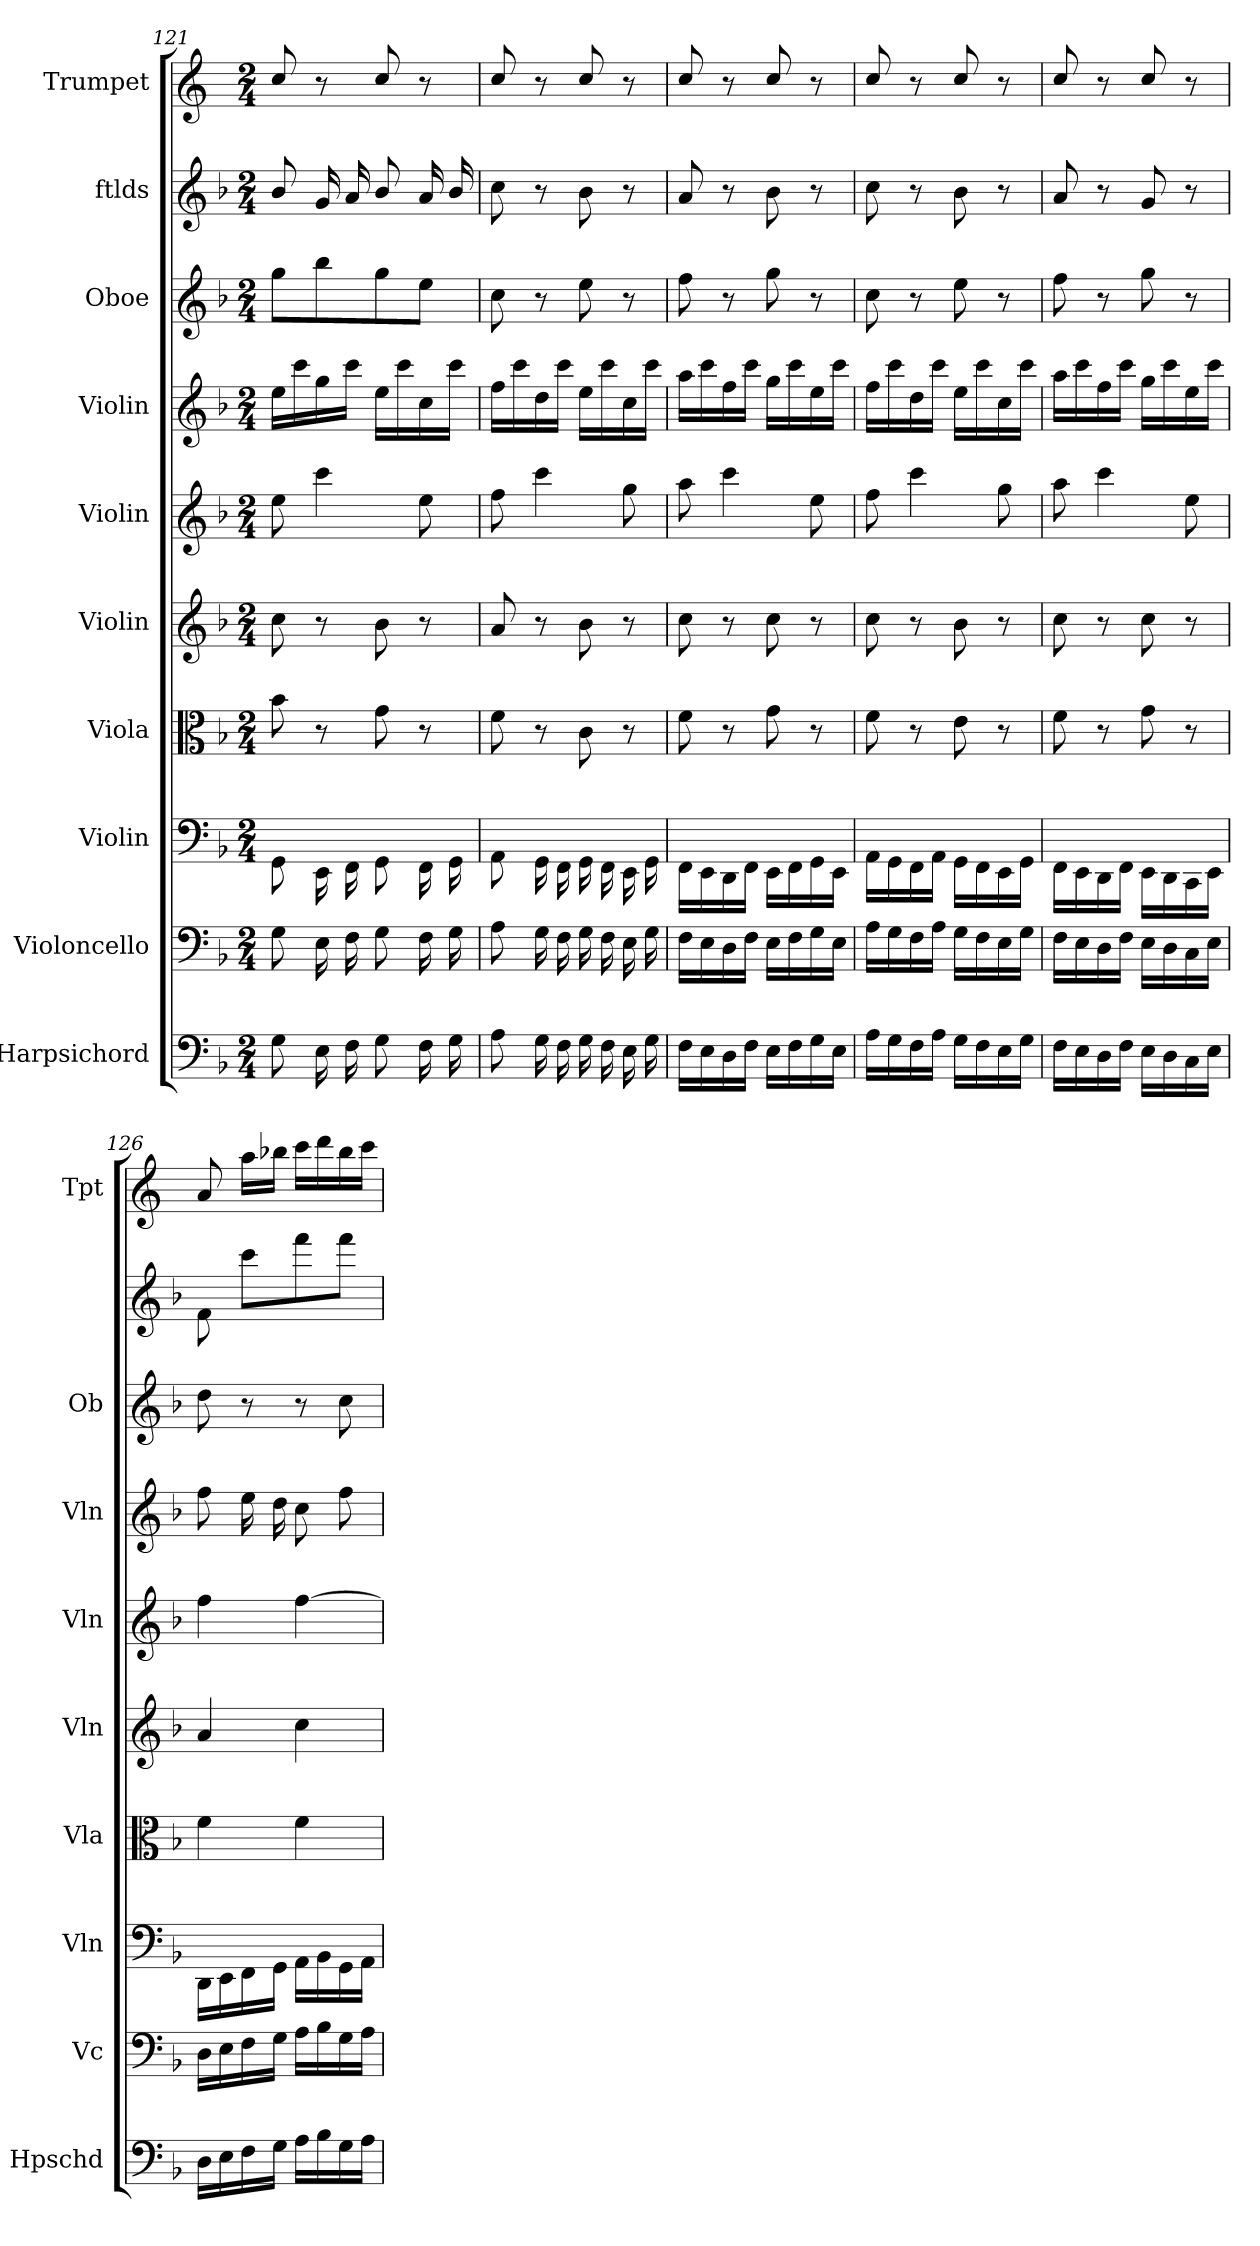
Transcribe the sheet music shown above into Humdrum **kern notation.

**kern	**kern	**kern	**kern	**kern	**kern	**kern	**kern	**kern	**kern
*part10	*part9	*part8	*part7	*part6	*part5	*part4	*part3	*part2	*part1
*staff10	*staff9	*staff8	*staff7	*staff6	*staff5	*staff4	*staff3	*staff2	*staff1
*I"Harpsichord	*I"Violoncello	*I"Violin	*I"Viola	*I"Violin	*I"Violin	*I"Violin	*I"Oboe	*I"ftlds	*I"Trumpet
*I'Hpschd	*I'Vc	*I'Vln	*I'Vla	*I'Vln	*I'Vln	*I'Vln	*I'Ob	*	*I'Tpt
*clefF4	*clefF4	*clefF4	*clefC3	*clefG2	*clefG2	*clefG2	*clefG2	*clefG2	*clefG2
*k[b-]	*k[b-]	*k[b-]	*k[b-]	*k[b-]	*k[b-]	*k[b-]	*k[b-]	*k[b-]	*k[]
*M2/4	*M2/4	*M2/4	*M2/4	*M2/4	*M2/4	*M2/4	*M2/4	*M2/4	*M2/4
=121	=121	=121	=121	=121	=121	=121	=121	=121	=121
8G\	8G\	8GG\	8b-\	8cc\	8ee\	16ee\LL	8gg\L	8b-/	8cc/
.	.	.	.	.	.	16ccc\	.	.	.
16E\	16E\	16EE\	8r	8r	4ccc\	16gg\	8bb-\	16g/	8r
16F\	16F\	16FF\	.	.	.	16ccc\JJ	.	16a/	.
8G\	8G\	8GG\	8g\	8b-\	.	16ee\LL	8gg\	8b-/	8cc/
.	.	.	.	.	.	16ccc\	.	.	.
16F\	16F\	16FF\	8r	8r	8ee\	16cc\	8ee\J	16a/	8r
16G\	16G\	16GG\	.	.	.	16ccc\JJ	.	16b-/	.
=122	=122	=122	=122	=122	=122	=122	=122	=122	=122
8A\	8A\	8AA\	8f\	8a/	8ff\	16ff\LL	8cc\	8cc\	8cc/
.	.	.	.	.	.	16ccc\	.	.	.
16G\	16G\	16GG\	8r	8r	4ccc\	16dd\	8r	8r	8r
16F\	16F\	16FF\	.	.	.	16ccc\JJ	.	.	.
16G\	16G\	16GG\	8c\	8b-\	.	16ee\LL	8ee\	8b-\	8cc/
16F\	16F\	16FF\	.	.	.	16ccc\	.	.	.
16E\	16E\	16EE\	8r	8r	8gg\	16cc\	8r	8r	8r
16G\	16G\	16GG\	.	.	.	16ccc\JJ	.	.	.
=123	=123	=123	=123	=123	=123	=123	=123	=123	=123
16F\LL	16F\LL	16FF\LL	8f\	8cc\	8aa\	16aa\LL	8ff\	8a/	8cc/
16E\	16E\	16EE\	.	.	.	16ccc\	.	.	.
16D\	16D\	16DD\	8r	8r	4ccc\	16ff\	8r	8r	8r
16F\JJ	16F\JJ	16FF\JJ	.	.	.	16ccc\JJ	.	.	.
16E\LL	16E\LL	16EE\LL	8g\	8cc\	.	16gg\LL	8gg\	8b-\	8cc/
16F\	16F\	16FF\	.	.	.	16ccc\	.	.	.
16G\	16G\	16GG\	8r	8r	8ee\	16ee\	8r	8r	8r
16E\JJ	16E\JJ	16EE\JJ	.	.	.	16ccc\JJ	.	.	.
=124	=124	=124	=124	=124	=124	=124	=124	=124	=124
16A\LL	16A\LL	16AA\LL	8f\	8cc\	8ff\	16ff\LL	8cc\	8cc\	8cc/
16G\	16G\	16GG\	.	.	.	16ccc\	.	.	.
16F\	16F\	16FF\	8r	8r	4ccc\	16dd\	8r	8r	8r
16A\JJ	16A\JJ	16AA\JJ	.	.	.	16ccc\JJ	.	.	.
16G\LL	16G\LL	16GG\LL	8e\	8b-\	.	16ee\LL	8ee\	8b-\	8cc/
16F\	16F\	16FF\	.	.	.	16ccc\	.	.	.
16E\	16E\	16EE\	8r	8r	8gg\	16cc\	8r	8r	8r
16G\JJ	16G\JJ	16GG\JJ	.	.	.	16ccc\JJ	.	.	.
=125	=125	=125	=125	=125	=125	=125	=125	=125	=125
16F\LL	16F\LL	16FF\LL	8f\	8cc\	8aa\	16aa\LL	8ff\	8a/	8cc/
16E\	16E\	16EE\	.	.	.	16ccc\	.	.	.
16D\	16D\	16DD\	8r	8r	4ccc\	16ff\	8r	8r	8r
16F\JJ	16F\JJ	16FF\JJ	.	.	.	16ccc\JJ	.	.	.
16E\LL	16E\LL	16EE\LL	8g\	8cc\	.	16gg\LL	8gg\	8g/	8cc/
16D\	16D\	16DD\	.	.	.	16ccc\	.	.	.
16C\	16C\	16CC\	8r	8r	8ee\	16ee\	8r	8r	8r
16E\JJ	16E\JJ	16EE\JJ	.	.	.	16ccc\JJ	.	.	.
=126	=126	=126	=126	=126	=126	=126	=126	=126	=126
16D\LL	16D\LL	16DD\LL	4f\	4a/	4ff\	8ff\	8dd\	8f\	8a/
16E\	16E\	16EE\	.	.	.	.	.	.	.
16F\	16F\	16FF\	.	.	.	16ee\	8r	8ccc\L	16aa\LL
16G\JJ	16G\JJ	16GG\JJ	.	.	.	16dd\	.	.	16bb-X\JJ
16A\LL	16A\LL	16AA\LL	4f\	4cc\	[4ff\	8cc\	8r	8fff\	16ccc\LL
16B-\	16B-\	16BB-\	.	.	.	.	.	.	16ddd\
16G\	16G\	16GG\	.	.	.	8ff\	8cc\	8fff\J	16bb-\
16A\JJ	16A\JJ	16AA\JJ	.	.	.	.	.	.	16ccc\JJ
=	=	=	=	=	=	=	=	=	=
*-	*-	*-	*-	*-	*-	*-	*-	*-	*-
